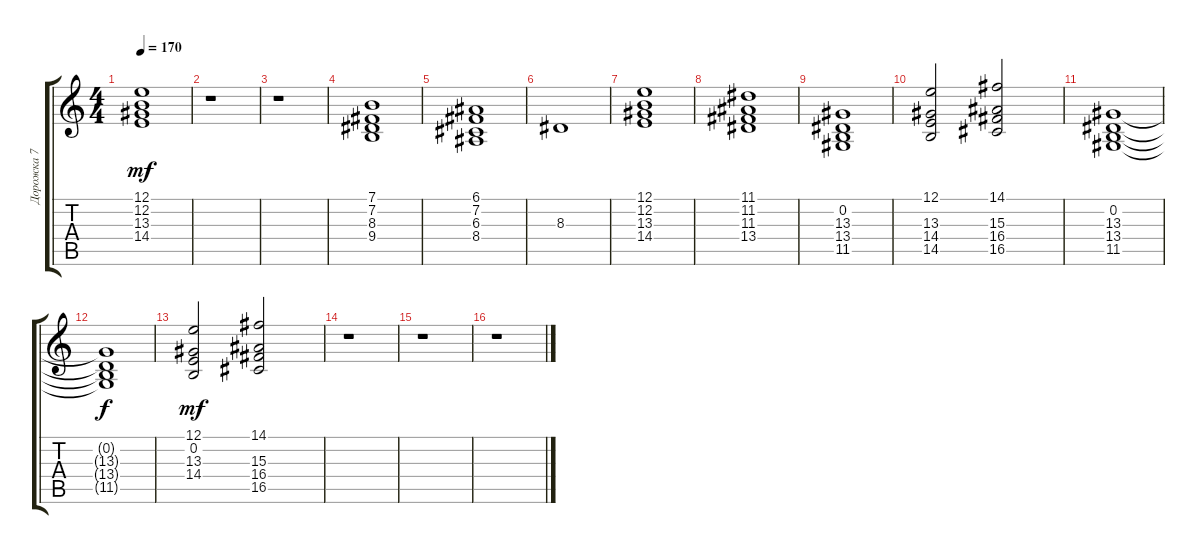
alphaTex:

\track ("Дорожка 7" "Дорожка 7") {instrument choiraahs}
\staff {score tabs}
\tuning (E4 B3 G3 D3 A2 E2) {hide}
\ts (4 4)
\tempo 170
\clef g2
\ks c
(12.1 12.2 13.3 14.4).1{dy mf} |
r.1 |
r.1 |
(7.1 7.2 8.3 9.4).1 |
(6.1 7.2 6.3 8.4).1 |
8.3.1 |
(12.1 12.2 13.3 14.4).1 |
(11.1 11.2 11.3 13.4).1 |
(0.2 13.3 13.4 11.5).1 |
(12.1 13.3 14.4 14.5).2 (14.1 15.3 16.4 16.5).2 |
(0.2 13.3 13.4 11.5).1 |
(0.2{t} 13.3{t} 13.4{t} 11.5{t}).1{dy f} |
(12.1 0.2 13.3 14.4).2{dy mf} (14.1 15.3 16.4 16.5).2 |
r.1 |
r.1 |
r.1
